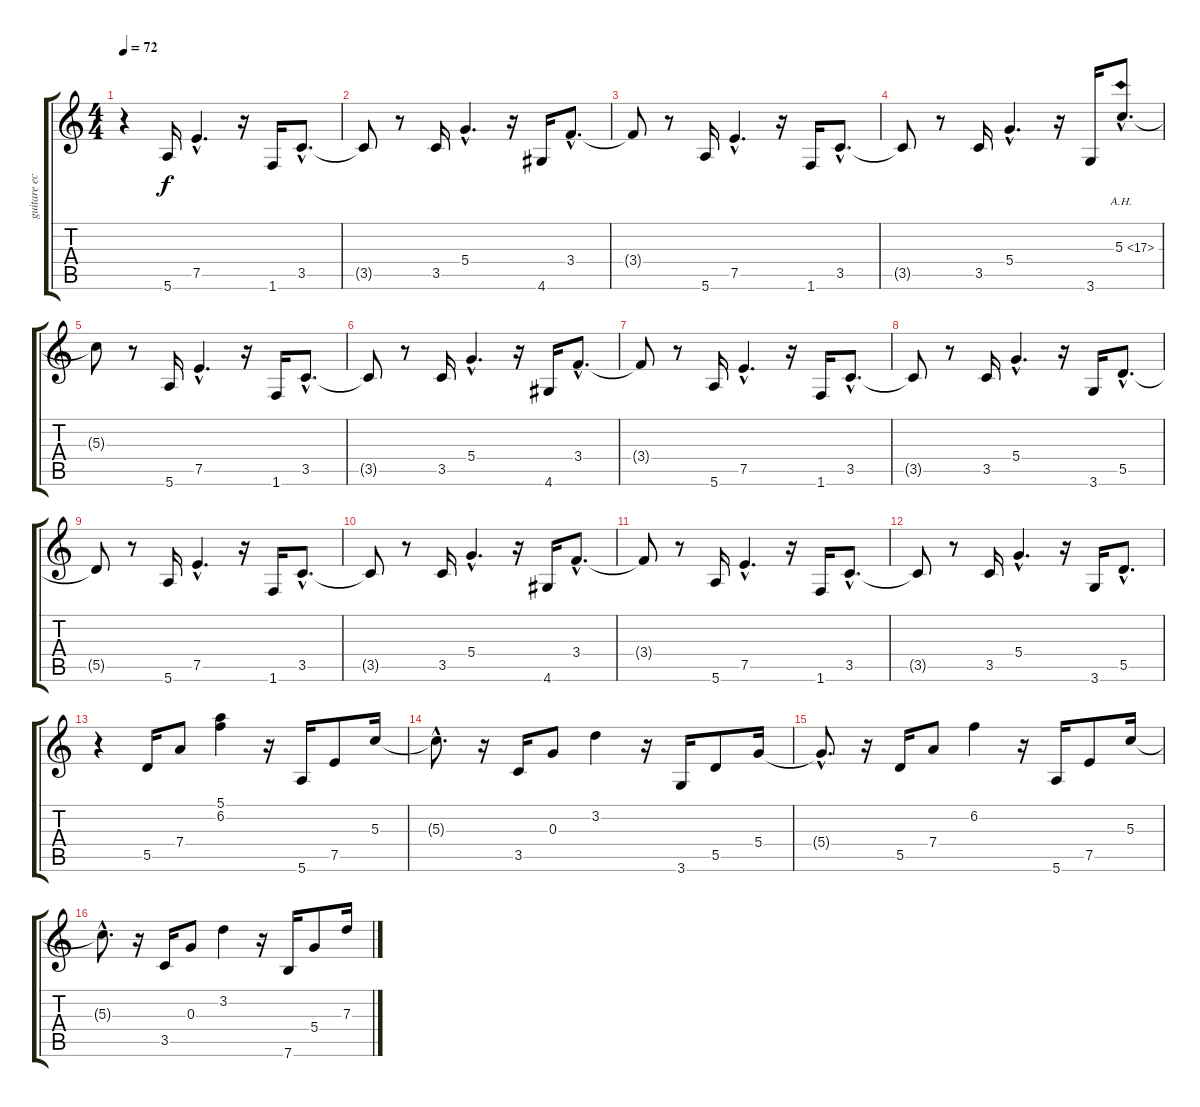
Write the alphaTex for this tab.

\track ("guitare echo" "guitare ec") {instrument electricguitarjazz}
\staff {score tabs}
\tuning (E4 B3 G3 D3 A2 E2) {hide}
\ts (4 4)
\tempo 72
\clef g2
\ks c
r.4{dy f instrument electricguitarjazz} 5.6.16 7.5{hac}.4{d} r.16 1.6.16 3.5{hac}.8{d} |
3.5{t}.8 r.8 3.5.16 5.4{hac}.4{d} r.16 4.6.16 3.4{hac}.8{d} |
3.4{t}.8 r.8 5.6.16 7.5{hac}.4{d} r.16 1.6.16 3.5{hac}.8{d} |
3.5{t}.8 r.8 3.5.16 5.4{hac}.4{d} r.16 3.6.16 5.3{ah 12 hac}.8{d} |
5.3{t}.8 r.8 5.6.16 7.5{hac}.4{d} r.16 1.6.16 3.5{hac}.8{d} |
3.5{t}.8 r.8 3.5.16 5.4{hac}.4{d} r.16 4.6.16 3.4{hac}.8{d} |
3.4{t}.8 r.8 5.6.16 7.5{hac}.4{d} r.16 1.6.16 3.5{hac}.8{d} |
3.5{t}.8 r.8 3.5.16 5.4{hac}.4{d} r.16 3.6.16 5.5{hac}.8{d} |
5.5{t}.8 r.8 5.6.16 7.5{hac}.4{d} r.16 1.6.16 3.5{hac}.8{d} |
3.5{t}.8 r.8 3.5.16 5.4{hac}.4{d} r.16 4.6.16 3.4{hac}.8{d} |
3.4{t}.8 r.8 5.6.16 7.5{hac}.4{d} r.16 1.6.16 3.5{hac}.8{d} |
3.5{t}.8 r.8 3.5.16 5.4{hac}.4{d} r.16 3.6.16 5.5{hac}.8{d} |
r.4 5.5.16 7.4.8 (5.1 6.2).4 r.16 5.6.16 7.5.8 5.3.16 |
5.3{hac t}.8{d} r.16 3.5.16 0.3.8 3.2.4 r.16 3.6.16 5.5.8 5.4.16 |
5.4{hac t}.8{d} r.16 5.5.16 7.4.8 6.2.4 r.16 5.6.16 7.5.8 5.3.16 |
5.3{hac t}.8{d} r.16 3.5.16 0.3.8 3.2.4 r.16 7.6.16 5.4.8 7.3.16
